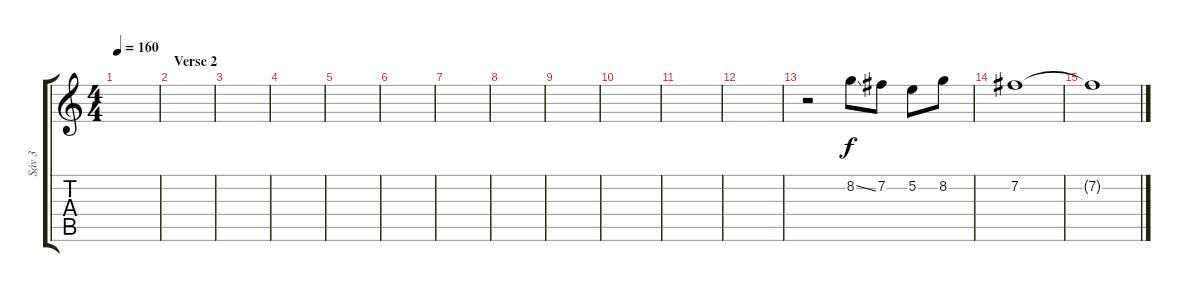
\track ("Sáv 3" "Sáv 3") {instrument distortionguitar}
\staff {score tabs}
\tuning (E4 B3 G3 D3 A2 E2) {hide}
\ts (4 4)
\tempo 160
\clef g2
\ks c
|
\section ("" "Verse 2")
|
|
|
|
|
|
|
|
|
|
|
r.2 8.2{ss}.8 7.2.8 5.2.8 8.2.8 |
7.2.1{volume 7} |
7.2{t}.1
